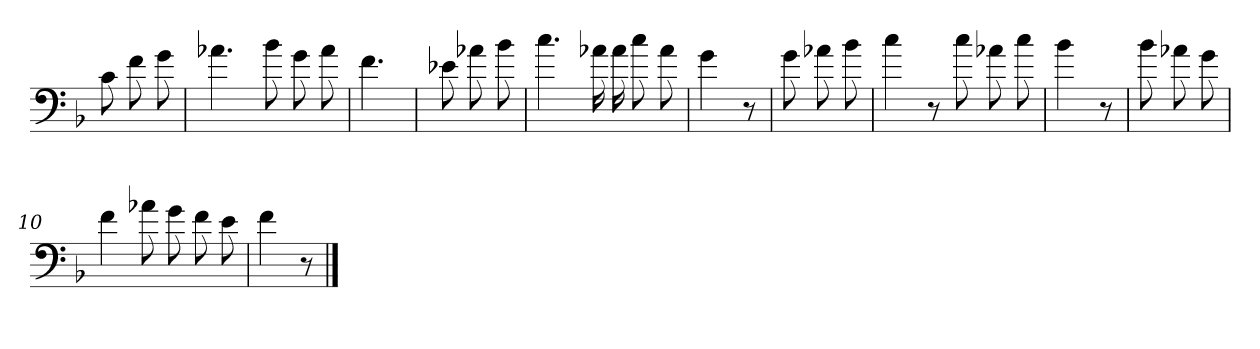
**kern
*part1
*staff1
*clefF4
*k[b-]
=
8c
8f
8g
=1
4.a-X
8b-
8g
8a-
=2
4.f
=3
8e-X
8a-X
8b-
=4
4.cc
16a-X
16a-
8cc
8a-
=5
4g
8r
=6
8g
8a-X
8b-
=7
4cc
8r
8cc
8a-X
8cc
=8
4b-
8r
=9
8b-
8a-X
8g
=10
4f
8a-X
8g
8f
8e
=11
4f
8r
==
*-
